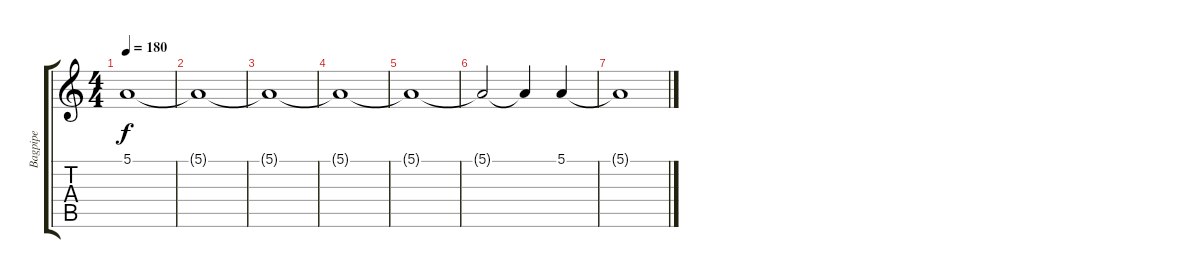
\track ("Bagpipe" "Bagpipe") {instrument bagpipe}
\staff {score tabs}
\tuning (E4 B3 G3 D3 A2 E2) {hide}
\ts (4 4)
\tempo 180
\clef g2
\ks c
5.1.1{dy f volume 10} |
5.1{t}.1 |
5.1{t}.1 |
5.1{t}.1{volume 16} |
5.1{t}.1 |
5.1{t}.2 5.1{t}.4 5.1.4 |
5.1{t}.1
